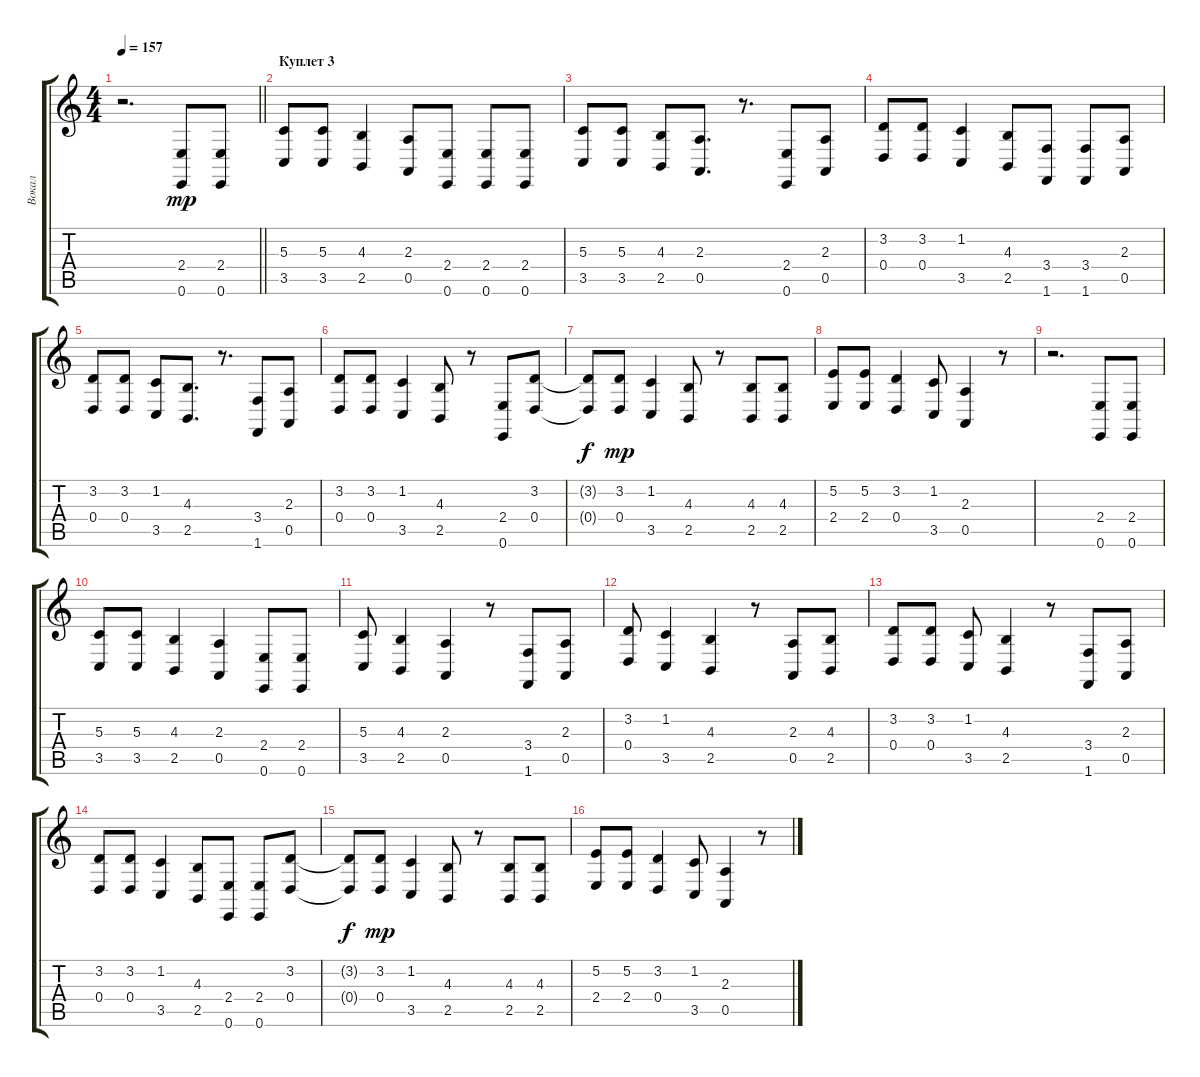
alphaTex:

\track ("Вокал" "Вокал") {instrument tenorsax}
\staff {score tabs}
\tuning (E4 B3 G3 D3 A2 E2) {hide}
\ts (4 4)
\tempo 157
\clef g2
\barLineRight lightlight
\ks c
r.2{d dy mp} (2.4 0.6).8 (2.4 0.6).8 |
\section ("" "Куплет 3")
(5.3 3.5).8 (5.3 3.5).8 (4.3 2.5).4 (2.3 0.5).8 (2.4 0.6).8 (2.4 0.6).8 (2.4 0.6).8 |
(5.3 3.5).8 (5.3 3.5).8 (4.3 2.5).8 (2.3 0.5).8{d} r.8{d} (2.4 0.6).8 (2.3 0.5).8 |
(3.2 0.4).8 (3.2 0.4).8 (1.2 3.5).4 (4.3 2.5).8 (3.4 1.6).8 (3.4 1.6).8 (2.3 0.5).8 |
(3.2 0.4).8 (3.2 0.4).8 (1.2 3.5).8 (4.3 2.5).8{d} r.8{d} (3.4 1.6).8 (2.3 0.5).8 |
(3.2 0.4).8 (3.2 0.4).8 (1.2 3.5).4 (4.3 2.5).8 r.8 (2.4 0.6).8 (3.2 0.4).8 |
(3.2{t} 0.4{t}).8{dy f} (3.2 0.4).8{dy mp} (1.2 3.5).4 (4.3 2.5).8 r.8 (4.3 2.5).8 (4.3 2.5).8 |
(5.2 2.4).8 (5.2 2.4).8 (3.2 0.4).4 (1.2 3.5).8 (2.3 0.5).4 r.8 |
r.2{d} (2.4 0.6).8 (2.4 0.6).8 |
(5.3 3.5).8 (5.3 3.5).8 (4.3 2.5).4 (2.3 0.5).4 (2.4 0.6).8 (2.4 0.6).8 |
(5.3 3.5).8 (4.3 2.5).4 (2.3 0.5).4 r.8 (3.4 1.6).8 (2.3 0.5).8 |
(3.2 0.4).8 (1.2 3.5).4 (4.3 2.5).4 r.8 (2.3 0.5).8 (4.3 2.5).8 |
(3.2 0.4).8 (3.2 0.4).8 (1.2 3.5).8 (4.3 2.5).4 r.8 (3.4 1.6).8 (2.3 0.5).8 |
(3.2 0.4).8 (3.2 0.4).8 (1.2 3.5).4 (4.3 2.5).8 (2.4 0.6).8 (2.4 0.6).8 (3.2 0.4).8 |
(3.2{t} 0.4{t}).8{dy f} (3.2 0.4).8{dy mp} (1.2 3.5).4 (4.3 2.5).8 r.8 (4.3 2.5).8 (4.3 2.5).8 |
(5.2 2.4).8 (5.2 2.4).8 (3.2 0.4).4 (1.2 3.5).8 (2.3 0.5).4 r.8
